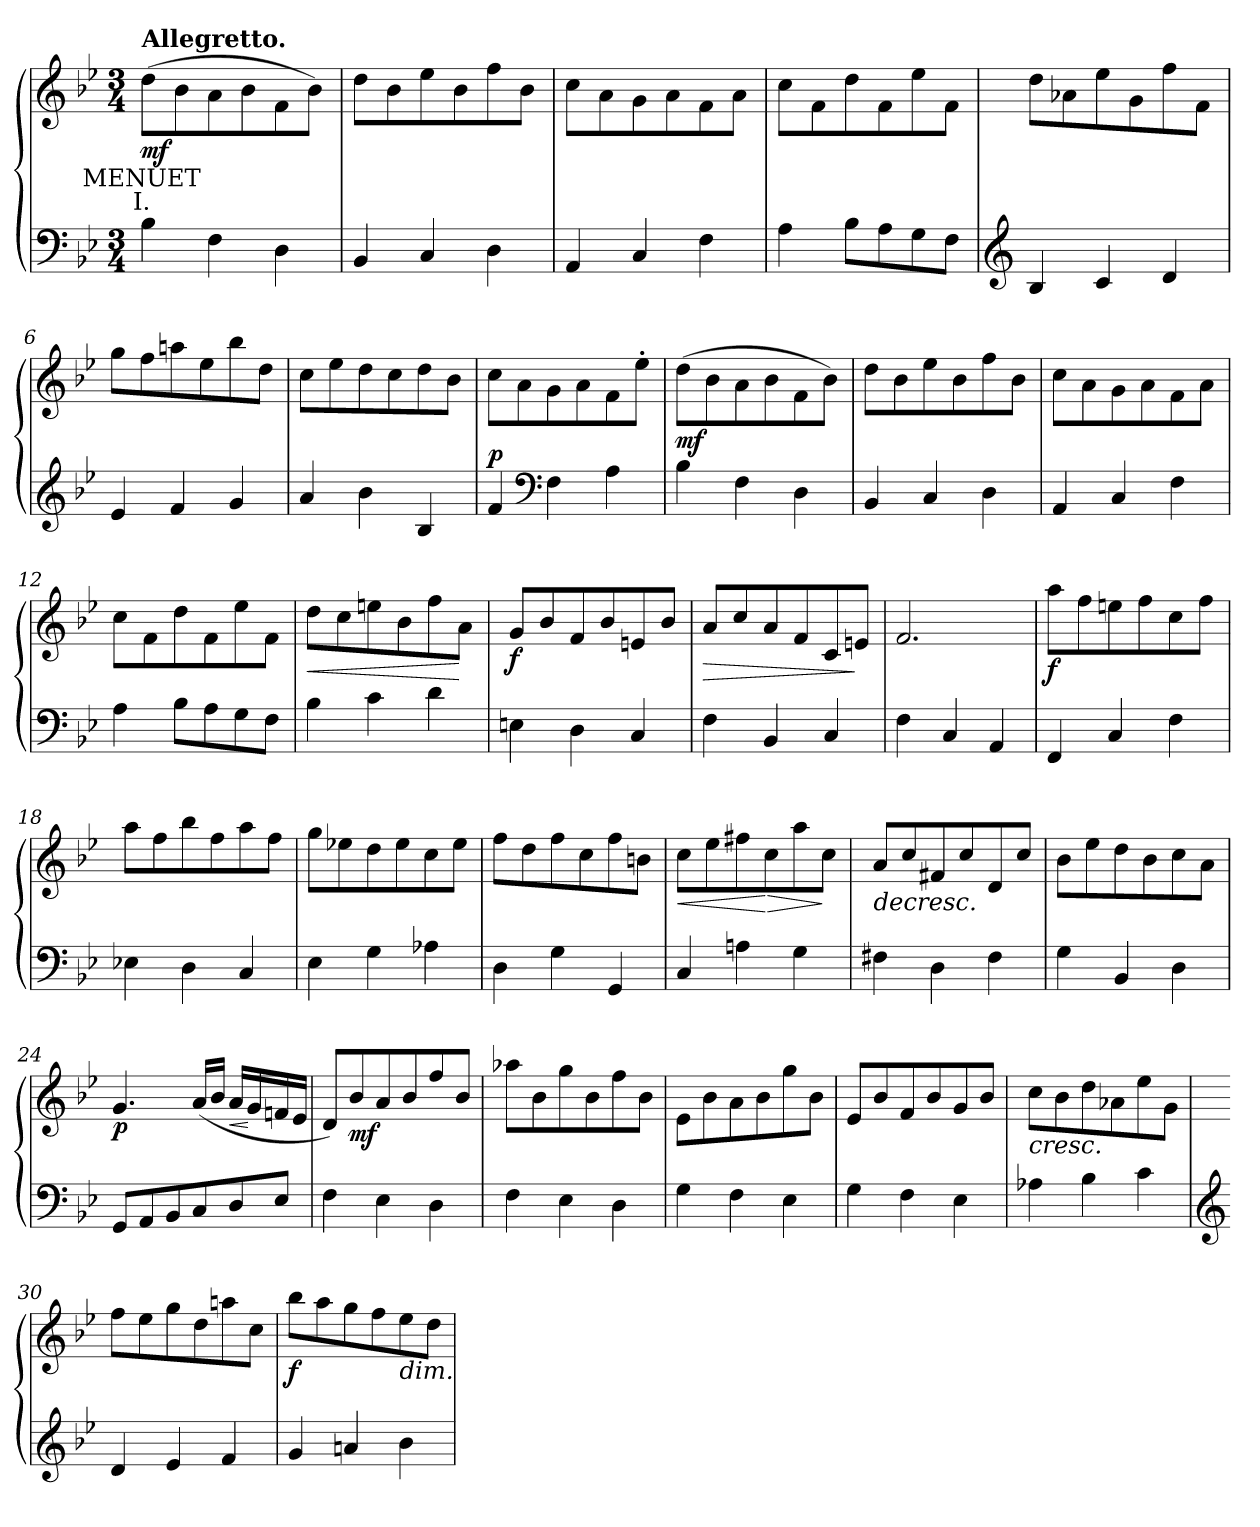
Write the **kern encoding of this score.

**kern	**kern	**dynam
*part1	*part1	*part1
*staff2	*staff1	*staff1/2
*clefF4	*clefG2	*
*k[b-e-]	*k[b-e-]	*
*B-:	*B-:	*
*M3/4	*M3/4	*
*MM180	*MM180	*
=1	=1	=1
!	!LO:TX:a:B:t=Allegretto.	!
!	!LO:TX:b:cj:t=MENUET\nI.	!
!	!	!LO:DY:b
4B-\	(<8dd\L	mf
.	8b-\	.
4F\	8a\	.
.	8b-\	.
4D\	8f\	.
.	8b-\J)	.
=2	=2	=2
4BB-/	8dd\L	.
.	8b-\	.
4C/	8ee-\	.
.	8b-\	.
4D\	8ff\	.
.	8b-\J	.
=3	=3	=3
4AA/	8cc\L	.
.	8a\	.
4C/	8g\	.
.	8a\	.
4F\	8f\	.
.	8a\J	.
=4	=4	=4
4A\	8cc\L	.
.	8f\	.
8B-\L	8dd\	.
8A\	8f\	.
8G\	8ee-\	.
8F\J	8f\J	.
=5	=5	=5
*clefG2	*	*
4B-/	8dd\L	.
.	8a-X\	.
4c/	8ee-\	.
.	8g\	.
4d/	8ff\	.
.	8f\J	.
=6	=6	=6
4e-/	8gg\L	.
.	8ff\	.
4f/	8aan\	.
.	8ee-\	.
4g/	8bb-\	.
.	8dd\J	.
!!LO:LB:g=z
=7	=7	=7
4a/	8cc\L	.
.	8ee-\	.
4b-\	8dd\	.
.	8cc\	.
4B-/	8dd\	.
.	8b-\J	.
=8	=8	=8
!	!	!LO:DY:a=2
4f/	8cc\L	p
.	8a\	.
*clefF4	*	*
4F\	8g\	.
.	8a\	.
4A\	8f\	.
.	8ee-'>\J	.
=9	=9	=9
!	!	!LO:DY:a=2
4B-\	(<8dd\L	mf
.	8b-\	.
4F\	8a\	.
.	8b-\	.
4D\	8f\	.
.	8b-\J)	.
=10	=10	=10
4BB-/	8dd\L	.
.	8b-\	.
4C/	8ee-\	.
.	8b-\	.
4D\	8ff\	.
.	8b-\J	.
=11	=11	=11
4AA/	8cc\L	.
.	8a\	.
4C/	8g\	.
.	8a\	.
4F\	8f\	.
.	8a\J	.
=12	=12	=12
4A\	8cc\L	.
.	8f\	.
8B-\L	8dd\	.
8A\	8f\	.
8G\	8ee-\	.
8F\J	8f\J	.
=13	=13	=13
!	!	!LO:HP:b
4B-\	8dd\L	<
.	8cc\	.
4c\	8een\	.
.	8b-\	.
4d\	8ff\	.
.	8a\J	[
!!LO:LB:g=z
=14	=14	=14
!	!	!LO:DY:b
4En\	8g/L	f
.	8b-/	.
4D\	8f/	.
.	8b-/	.
4C/	8en/	.
.	8b-/J	.
=15	=15	=15
!	!	!LO:HP:b
4F\	8a/L	>
.	8cc/	.
4BB-/	8a/	.
.	8f/	.
4C/	8c/	.
.	8en/J	]
=16	=16	=16
4F\	2.f/	.
4C/	.	.
4AA/	.	.
=17	=17	=17
!	!	!LO:DY:b
4FF/	8aa\L	f
.	8ff\	.
4C/	8een\	.
.	8ff\	.
4F\	8cc\	.
.	8ff\J	.
=18	=18	=18
4E-X\	8aa\L	.
.	8ff\	.
4D\	8bb-\	.
.	8ff\	.
4C/	8aa\	.
.	8ff\J	.
!!LO:LB:g=z
=19	=19	=19
4E-\	8gg\L	.
.	8ee-X\	.
4G\	8dd\	.
.	8ee-\	.
4A-X\	8cc\	.
.	8ee-\J	.
=20	=20	=20
4D\	8ff\L	.
.	8dd\	.
4G\	8ff\	.
.	8cc\	.
4GG/	8ff\	.
.	8bn\J	.
=21	=21	=21
!	!	!LO:HP:b
4C/	8cc\L	<
.	8ee-\	.
4An\	8ff#X\	.
!	!	!LO:HP:n=1:b
.	8cc\	[ >
4G\	8aa\	.
.	8cc\J	]
=22	=22	=22
!	!LO:TX:b:i:t=decresc.	!
4F#X\	8a/L	.
.	8cc/	.
4D\	8f#X/	.
.	8cc/	.
4F#\	8d/	.
.	8cc/J	.
=23	=23	=23
4G\	8b-\L	.
.	8ee-\	.
4BB-/	8dd\	.
.	8b-\	.
4D\	8cc\	.
.	8a\J	.
=24	=24	=24
!	!	!LO:DY:b
8GG/L	4.g/	p
8AA/	.	.
8BB-/	.	.
8C/	(<16a/LL	.
.	16b-/JJ	.
!	!	!LO:HP:b
8D/	16a/LL	<
.	16g/	[
8E-/J	16fn/	.
.	16e-/JJ	.
=25	=25	=25
4F\	8d/L)	.
!	!	!LO:DY:b
.	8b-/	mf
4E-\	8a/	.
.	8b-/	.
4D\	8ff/	.
.	8b-/J	.
!!LO:LB:g=z
=26	=26	=26
4F\	8aa-X\L	.
.	8b-\	.
4E-\	8gg\	.
.	8b-\	.
4D\	8ff\	.
.	8b-\J	.
=27	=27	=27
4G\	8e-\L	.
.	8b-\	.
4F\	8a\	.
.	8b-\	.
4E-\	8gg\	.
.	8b-\J	.
=28	=28	=28
4G\	8e-/L	.
.	8b-/	.
4F\	8f/	.
.	8b-/	.
4E-\	8g/	.
.	8b-/J	.
=29	=29	=29
!	!LO:TX:b:i:t=cresc.	!
4A-X\	8cc\L	.
.	8b-\	.
4B-\	8dd\	.
.	8a-X\	.
4c\	8ee-\	.
.	8g\J	.
=30	=30	=30
*clefG2	*	*
4d/	8ff\L	.
.	8ee-\	.
4e-/	8gg\	.
.	8dd\	.
4f/	8aan\	.
.	8cc\J	.
=31	=31	=31
!	!	!LO:DY:b
4g/	8bb-\L	f
.	8aa\	.
4an/	8gg\	.
.	8ff\	.
!	!LO:TX:b:i:t=dim.	!
4b-\	8ee-\	.
.	8dd\J	.
=	=	=
*-	*-	*-
